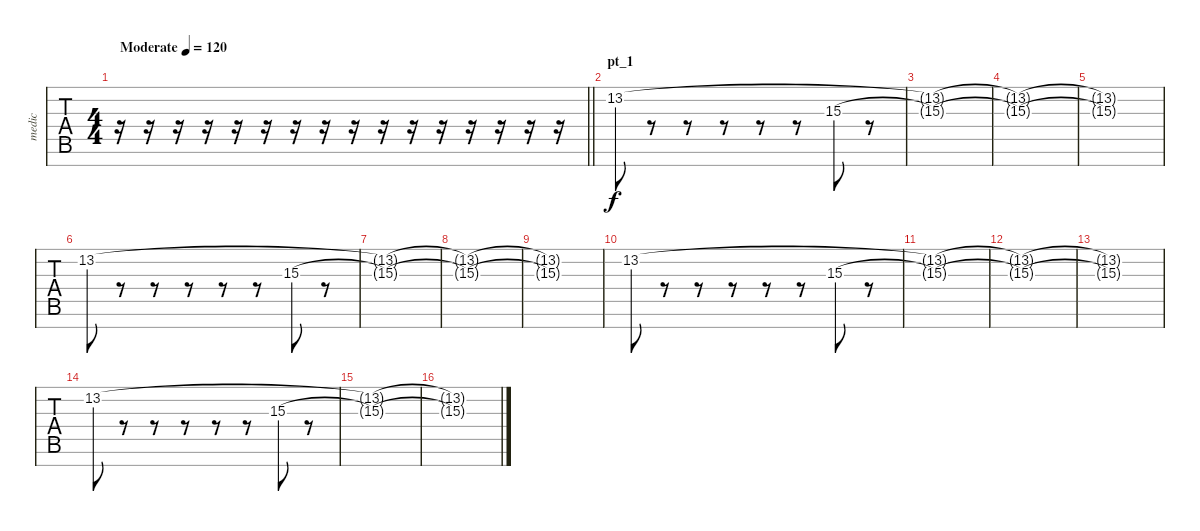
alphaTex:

\track ("medic" "medic") {instrument overdrivenguitar}
\staff {tabs}
\tuning (E4 A3 Gb3 D3 A2 E2 A1) {hide}
\ts (4 4)
\tempo (120 "Moderate")
\clef f4
\barLineRight lightlight
\ks c
r.16{dy f instrument overdrivenguitar} r.16 r.16 r.16 r.16 r.16 r.16 r.16 r.16 r.16 r.16 r.16 r.16 r.16 r.16 r.16 |
\section ("" "pt_1")
13.2.8 r.8 r.8 r.8 r.8 r.8 15.3.8 r.8 |
(13.2{t} 15.3{t}).1 |
(13.2{t} 15.3{t}).1 |
(13.2{t} 15.3{t}).1 |
13.2.8 r.8 r.8 r.8 r.8 r.8 15.3.8 r.8 |
(13.2{t} 15.3{t}).1 |
(13.2{t} 15.3{t}).1 |
(13.2{t} 15.3{t}).1 |
13.2.8 r.8 r.8 r.8 r.8 r.8 15.3.8 r.8 |
(13.2{t} 15.3{t}).1 |
(13.2{t} 15.3{t}).1 |
(13.2{t} 15.3{t}).1 |
13.2.8 r.8 r.8 r.8 r.8 r.8 15.3.8 r.8 |
(13.2{t} 15.3{t}).1 |
(13.2{t} 15.3{t}).1
